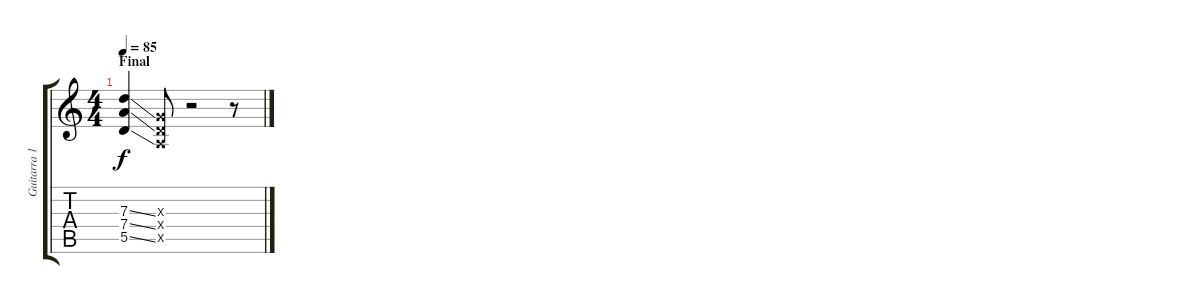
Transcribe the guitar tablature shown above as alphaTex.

\track ("Guitarra 1" "Guitarra 1") {instrument distortionguitar}
\staff {score tabs}
\tuning (E4 B3 G3 D3 A2 E2) {hide}
\ts (4 4)
\section ("" "Final")
\tempo 85
\clef g2
\ks c
(7.3{ss} 7.4{ss} 5.5{ss}).4{dy f} (0.3{x} 0.4{x} 0.5{x}).8 r.2 r.8
